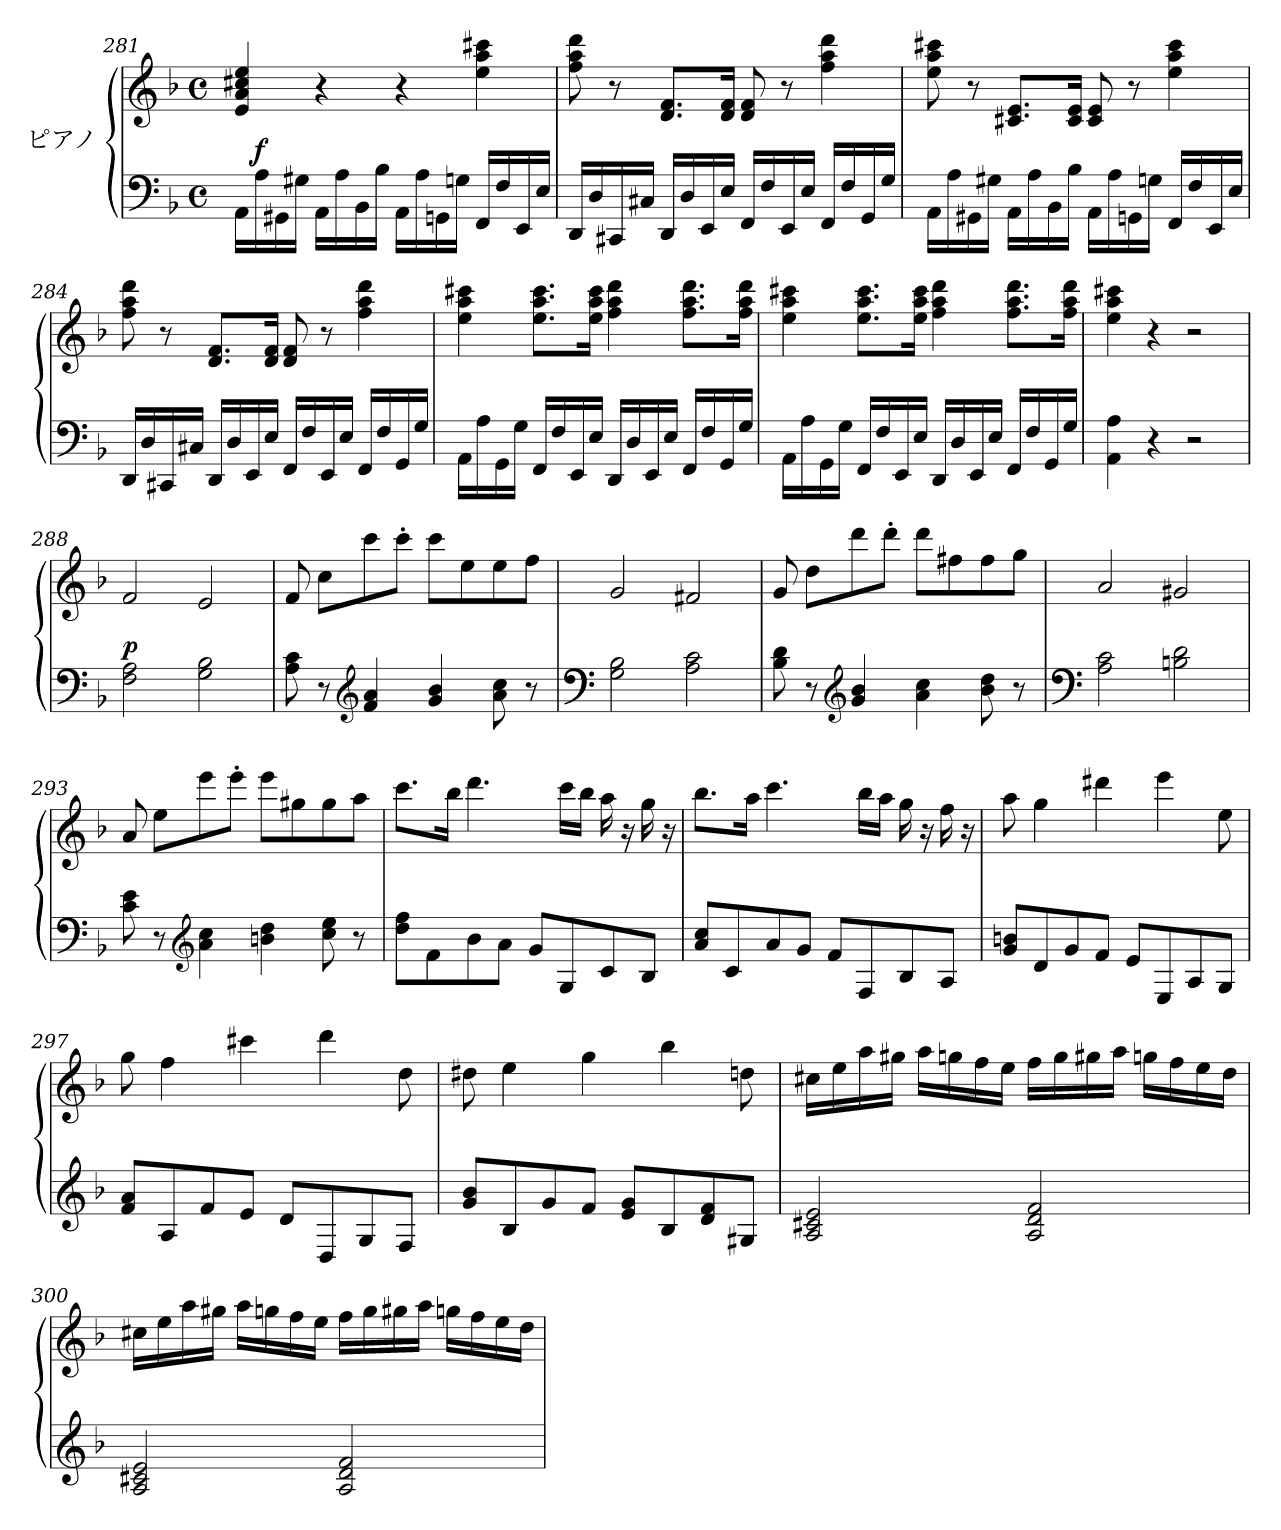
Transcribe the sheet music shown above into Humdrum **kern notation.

**kern	**kern	**dynam
*part1	*part1	*part1
*staff2	*staff1	*staff1/2
*I"ピアノ	*	*
*clefF4	*clefG2	*
*k[b-]	*k[b-]	*
*M4/4	*M4/4	*
*met(c)	*met(c)	*
=281	=281	=281
16AA\LL	4e/ 4a/ 4cc#X/ 4ee/	.
!	!	!LO:DY:a=2
16A\	.	f
16GG#X\	.	.
16G#X\JJ	.	.
16AA\LL	4r	.
16A\	.	.
16BB-\	.	.
16B-\JJ	.	.
16AA\LL	4r	.
16A\	.	.
16GGn\	.	.
16Gn\JJ	.	.
16FF/LL	4ee\ 4aa\ 4ccc#X\	.
16F/	.	.
16EE/	.	.
16E/JJ	.	.
=282	=282	=282
16DD/LL	8ff\ 8aa\ 8ddd\	.
16D/	.	.
16CC#X/	8r	.
16C#X/JJ	.	.
16DD/LL	8.d/ 8.f/L	.
16D/	.	.
16EE/	.	.
16E/JJ	16d/ 16f/Jk	.
16FF/LL	8d/ 8f/	.
16F/	.	.
16EE/	8r	.
16E/JJ	.	.
16FF/LL	4ff\ 4aa\ 4ddd\	.
16F/	.	.
16GG/	.	.
16G/JJ	.	.
=283	=283	=283
16AA\LL	8ee\ 8aa\ 8ccc#X\	.
16A\	.	.
16GG#X\	8r	.
16G#X\JJ	.	.
16AA\LL	8.c#X/ 8.e/L	.
16A\	.	.
16BB-\	.	.
16B-\JJ	16c#/ 16e/Jk	.
16AA\LL	8c#/ 8e/	.
16A\	.	.
16GGn\	8r	.
16Gn\JJ	.	.
16FF/LL	4ee\ 4aa\ 4ccc#\	.
16F/	.	.
16EE/	.	.
16E/JJ	.	.
=284	=284	=284
16DD/LL	8ff\ 8aa\ 8ddd\	.
16D/	.	.
16CC#X/	8r	.
16C#X/JJ	.	.
16DD/LL	8.d/ 8.f/L	.
16D/	.	.
16EE/	.	.
16E/JJ	16d/ 16f/Jk	.
16FF/LL	8d/ 8f/	.
16F/	.	.
16EE/	8r	.
16E/JJ	.	.
16FF/LL	4ff\ 4aa\ 4ddd\	.
16F/	.	.
16GG/	.	.
16G/JJ	.	.
=285	=285	=285
16AA\LL	4ee\ 4aa\ 4ccc#X\	.
16A\	.	.
16GG\	.	.
16G\JJ	.	.
16FF/LL	8.ee\ 8.aa\ 8.ccc#\L	.
16F/	.	.
16EE/	.	.
16E/JJ	16ee\ 16aa\ 16ccc#\Jk	.
16DD/LL	4ff\ 4aa\ 4ddd\	.
16D/	.	.
16EE/	.	.
16E/JJ	.	.
16FF/LL	8.ff\ 8.aa\ 8.ddd\L	.
16F/	.	.
16GG/	.	.
16G/JJ	16ff\ 16aa\ 16ddd\Jk	.
=286	=286	=286
16AA\LL	4ee\ 4aa\ 4ccc#X\	.
16A\	.	.
16GG\	.	.
16G\JJ	.	.
16FF/LL	8.ee\ 8.aa\ 8.ccc#\L	.
16F/	.	.
16EE/	.	.
16E/JJ	16ee\ 16aa\ 16ccc#\Jk	.
16DD/LL	4ff\ 4aa\ 4ddd\	.
16D/	.	.
16EE/	.	.
16E/JJ	.	.
16FF/LL	8.ff\ 8.aa\ 8.ddd\L	.
16F/	.	.
16GG/	.	.
16G/JJ	16ff\ 16aa\ 16ddd\Jk	.
=287	=287	=287
4AA\ 4A\	4ee\ 4aa\ 4ccc#X\	.
4r	4r	.
2r	2r	.
=288	=288	=288
!	!	!LO:DY:a=2
2F\ 2A\	2f/	p
2G\ 2B-\	2e/	.
=289	=289	=289
8A\ 8c\	8f/	.
8r	8cc\L	.
*clefG2	*	*
4f/ 4a/	8ccc\	.
.	8ccc'\J	.
4g/ 4b-/	8ccc\L	.
.	8ee\	.
8a\ 8cc\	8ee\	.
8r	8ff\J	.
=290	=290	=290
*clefF4	*	*
2G\ 2B-\	2g/	.
2A\ 2c\	2f#X/	.
=291	=291	=291
8B-\ 8d\	8g/	.
8r	8dd\L	.
*clefG2	*	*
4g/ 4b-/	8ddd\	.
.	8ddd'\J	.
4a\ 4cc\	8ddd\L	.
.	8ff#X\	.
8b-\ 8dd\	8ff#\	.
8r	8gg\J	.
=292	=292	=292
*clefF4	*	*
2A\ 2c\	2a/	.
2Bn\ 2d\	2g#X/	.
=293	=293	=293
8c\ 8e\	8a/	.
8r	8ee\L	.
*clefG2	*	*
4a\ 4cc\	8eee\	.
.	8eee'\J	.
4bn\ 4dd\	8eee\L	.
.	8gg#X\	.
8cc\ 8ee\	8gg#\	.
8r	8aa\J	.
=294	=294	=294
8dd\ 8ff\L	8.ccc\L	.
8f\	.	.
.	16bb-\Jk	.
8b-\	4.ddd\	.
8a\J	.	.
8g/L	.	.
8G/	16ccc\LL	.
.	16bb-\JJ	.
8c/	16aa\	.
.	16r	.
8B-/J	16gg\	.
.	16r	.
=295	=295	=295
8a/ 8cc/L	8.bb-\L	.
8c/	.	.
.	16aa\Jk	.
8a/	4.ccc\	.
8g/J	.	.
8f/L	.	.
8F/	16bb-\LL	.
.	16aa\JJ	.
8B-/	16gg\	.
.	16r	.
8A/J	16ff\	.
.	16r	.
=296	=296	=296
8g/ 8bn/L	8aa\	.
8d/	4gg\	.
8g/	.	.
8f/J	4ddd#X\	.
8e/L	.	.
8E/	4eee\	.
8A/	.	.
8G/J	8ee\	.
=297	=297	=297
8f/ 8a/L	8gg\	.
8A/	4ff\	.
8f/	.	.
8e/J	4ccc#X\	.
8d/L	.	.
8D/	4ddd\	.
8G/	.	.
8F/J	8dd\	.
=298	=298	=298
8g/ 8b-/L	8dd#X\	.
8B-/	4ee\	.
8g/	.	.
8f/J	4gg\	.
8e/ 8g/L	.	.
8B-/	4bb-\	.
8d/ 8f/	.	.
8G#X/J	8ddn\	.
=299	=299	=299
2A/ 2c#X/ 2e/	16cc#X\LL	.
.	16ee\	.
.	16aa\	.
.	16gg#X\JJ	.
.	16aa\LL	.
.	16ggn\	.
.	16ff\	.
.	16ee\JJ	.
2A/ 2d/ 2f/	16ff\LL	.
.	16gg\	.
.	16gg#X\	.
.	16aa\JJ	.
.	16ggn\LL	.
.	16ff\	.
.	16ee\	.
.	16dd\JJ	.
=300	=300	=300
2A/ 2c#X/ 2e/	16cc#X\LL	.
.	16ee\	.
.	16aa\	.
.	16gg#X\JJ	.
.	16aa\LL	.
.	16ggn\	.
.	16ff\	.
.	16ee\JJ	.
2A/ 2d/ 2f/	16ff\LL	.
.	16gg\	.
.	16gg#X\	.
.	16aa\JJ	.
.	16ggn\LL	.
.	16ff\	.
.	16ee\	.
.	16dd\JJ	.
=	=	=
*-	*-	*-
